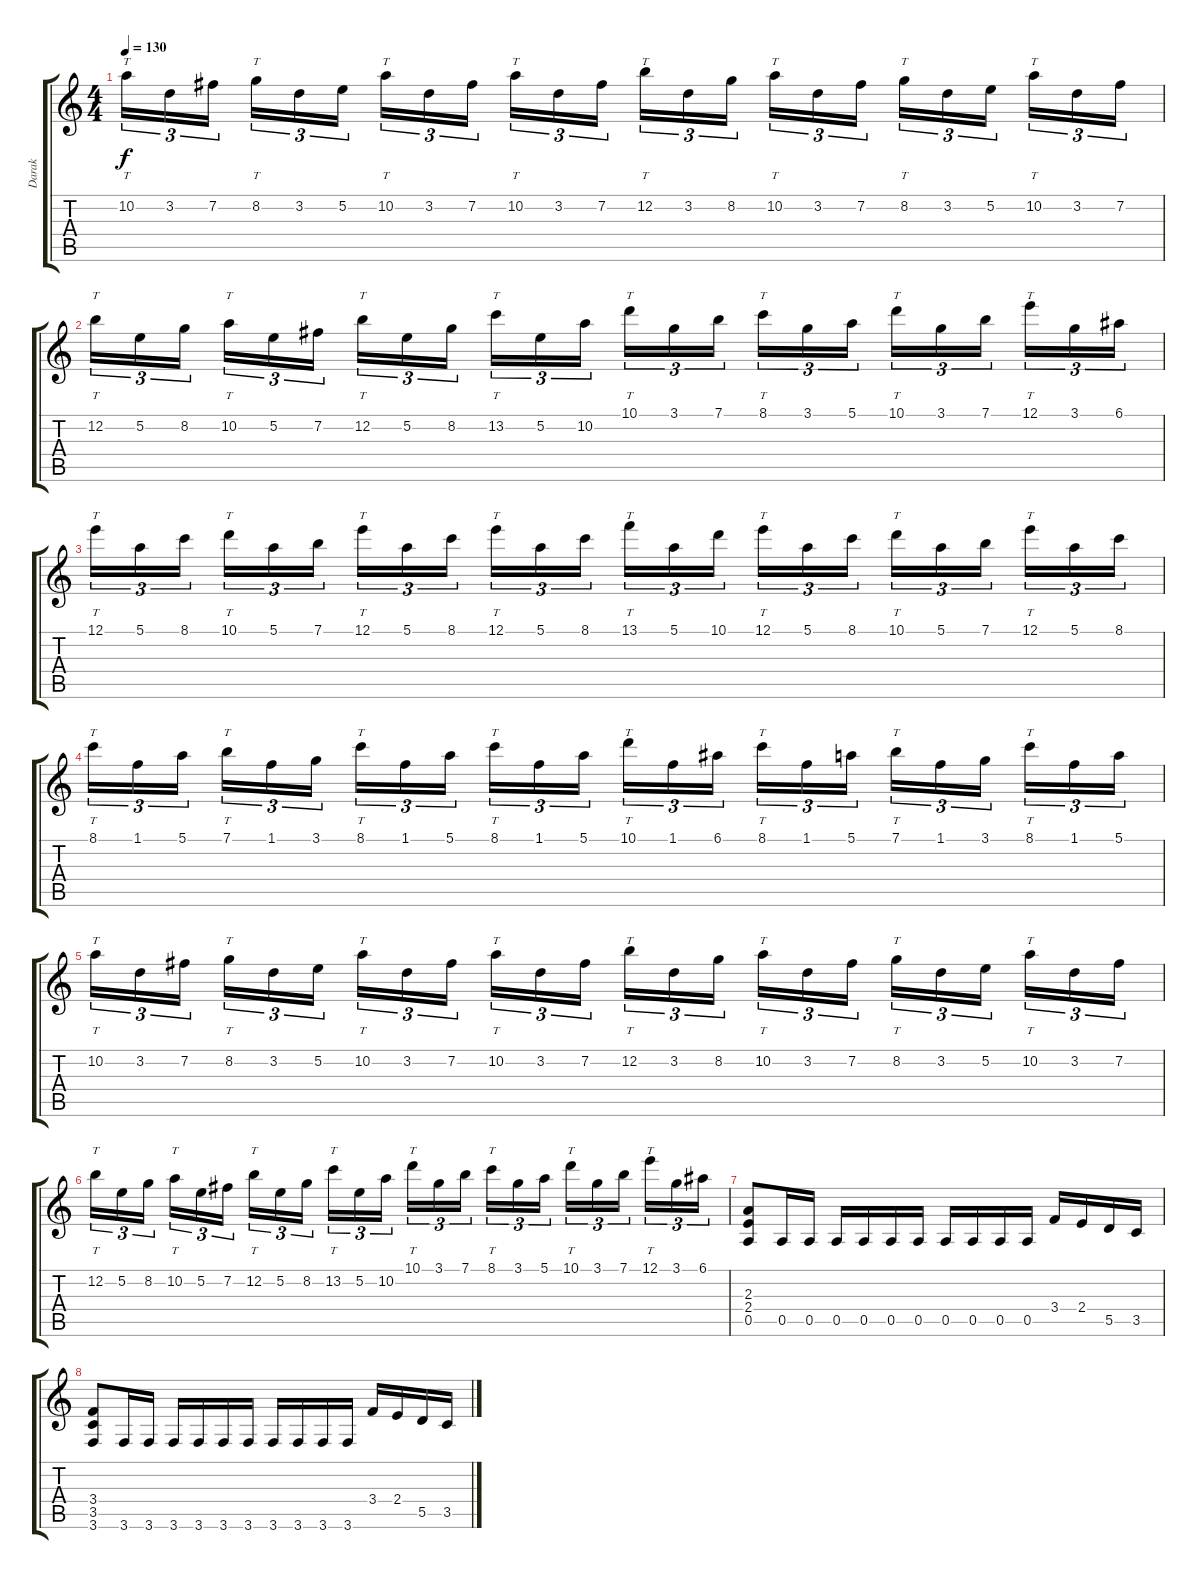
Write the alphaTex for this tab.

\track ("Darak" "Darak") {instrument distortionguitar}
\staff {score tabs}
\tuning (E4 B3 G3 D3 A2 D2) {hide}
\ts (4 4)
\tempo 130
\clef g2
\ks c
10.2.16{tt tu (3 2) dy f} 3.2.16{tu (3 2)} 7.2.16{tu (3 2)} 8.2.16{tt tu (3 2)} 3.2.16{tu (3 2)} 5.2.16{tu (3 2)} 10.2.16{tt tu (3 2)} 3.2.16{tu (3 2)} 7.2.16{tu (3 2)} 10.2.16{tt tu (3 2)} 3.2.16{tu (3 2)} 7.2.16{tu (3 2)} 12.2.16{tt tu (3 2)} 3.2.16{tu (3 2)} 8.2.16{tu (3 2)} 10.2.16{tt tu (3 2)} 3.2.16{tu (3 2)} 7.2.16{tu (3 2)} 8.2.16{tt tu (3 2)} 3.2.16{tu (3 2)} 5.2.16{tu (3 2)} 10.2.16{tt tu (3 2)} 3.2.16{tu (3 2)} 7.2.16{tu (3 2)} |
12.2.16{tt tu (3 2)} 5.2.16{tu (3 2)} 8.2.16{tu (3 2)} 10.2.16{tt tu (3 2)} 5.2.16{tu (3 2)} 7.2.16{tu (3 2)} 12.2.16{tt tu (3 2)} 5.2.16{tu (3 2)} 8.2.16{tu (3 2)} 13.2.16{tt tu (3 2)} 5.2.16{tu (3 2)} 10.2.16{tu (3 2)} 10.1.16{tt tu (3 2)} 3.1.16{tu (3 2)} 7.1.16{tu (3 2)} 8.1.16{tt tu (3 2)} 3.1.16{tu (3 2)} 5.1.16{tu (3 2)} 10.1.16{tt tu (3 2)} 3.1.16{tu (3 2)} 7.1.16{tu (3 2)} 12.1.16{tt tu (3 2)} 3.1.16{tu (3 2)} 6.1.16{tu (3 2)} |
12.1.16{tt tu (3 2)} 5.1.16{tu (3 2)} 8.1.16{tu (3 2)} 10.1.16{tt tu (3 2)} 5.1.16{tu (3 2)} 7.1.16{tu (3 2)} 12.1.16{tt tu (3 2)} 5.1.16{tu (3 2)} 8.1.16{tu (3 2)} 12.1.16{tt tu (3 2)} 5.1.16{tu (3 2)} 8.1.16{tu (3 2)} 13.1.16{tt tu (3 2)} 5.1.16{tu (3 2)} 10.1.16{tu (3 2)} 12.1.16{tt tu (3 2)} 5.1.16{tu (3 2)} 8.1.16{tu (3 2)} 10.1.16{tt tu (3 2)} 5.1.16{tu (3 2)} 7.1.16{tu (3 2)} 12.1.16{tt tu (3 2)} 5.1.16{tu (3 2)} 8.1.16{tu (3 2)} |
8.1.16{tt tu (3 2)} 1.1.16{tu (3 2)} 5.1.16{tu (3 2)} 7.1.16{tt tu (3 2)} 1.1.16{tu (3 2)} 3.1.16{tu (3 2)} 8.1.16{tt tu (3 2)} 1.1.16{tu (3 2)} 5.1.16{tu (3 2)} 8.1.16{tt tu (3 2)} 1.1.16{tu (3 2)} 5.1.16{tu (3 2)} 10.1.16{tt tu (3 2)} 1.1.16{tu (3 2)} 6.1.16{tu (3 2)} 8.1.16{tt tu (3 2)} 1.1.16{tu (3 2)} 5.1.16{tu (3 2)} 7.1.16{tt tu (3 2)} 1.1.16{tu (3 2)} 3.1.16{tu (3 2)} 8.1.16{tt tu (3 2)} 1.1.16{tu (3 2)} 5.1.16{tu (3 2)} |
10.2.16{tt tu (3 2)} 3.2.16{tu (3 2)} 7.2.16{tu (3 2)} 8.2.16{tt tu (3 2)} 3.2.16{tu (3 2)} 5.2.16{tu (3 2)} 10.2.16{tt tu (3 2)} 3.2.16{tu (3 2)} 7.2.16{tu (3 2)} 10.2.16{tt tu (3 2)} 3.2.16{tu (3 2)} 7.2.16{tu (3 2)} 12.2.16{tt tu (3 2)} 3.2.16{tu (3 2)} 8.2.16{tu (3 2)} 10.2.16{tt tu (3 2)} 3.2.16{tu (3 2)} 7.2.16{tu (3 2)} 8.2.16{tt tu (3 2)} 3.2.16{tu (3 2)} 5.2.16{tu (3 2)} 10.2.16{tt tu (3 2)} 3.2.16{tu (3 2)} 7.2.16{tu (3 2)} |
12.2.16{tt tu (3 2)} 5.2.16{tu (3 2)} 8.2.16{tu (3 2)} 10.2.16{tt tu (3 2)} 5.2.16{tu (3 2)} 7.2.16{tu (3 2)} 12.2.16{tt tu (3 2)} 5.2.16{tu (3 2)} 8.2.16{tu (3 2)} 13.2.16{tt tu (3 2)} 5.2.16{tu (3 2)} 10.2.16{tu (3 2)} 10.1.16{tt tu (3 2)} 3.1.16{tu (3 2)} 7.1.16{tu (3 2)} 8.1.16{tt tu (3 2)} 3.1.16{tu (3 2)} 5.1.16{tu (3 2)} 10.1.16{tt tu (3 2)} 3.1.16{tu (3 2)} 7.1.16{tu (3 2)} 12.1.16{tt tu (3 2)} 3.1.16{tu (3 2)} 6.1.16{tu (3 2)} |
(2.3 2.4 0.5).8 0.5.16 0.5.16 0.5.16 0.5.16 0.5.16 0.5.16 0.5.16 0.5.16 0.5.16 0.5.16 3.4.16 2.4.16 5.5.16 3.5.16 |
(3.4 3.5 3.6).8 3.6.16 3.6.16 3.6.16 3.6.16 3.6.16 3.6.16 3.6.16 3.6.16 3.6.16 3.6.16 3.4.16 2.4.16 5.5.16 3.5.16
